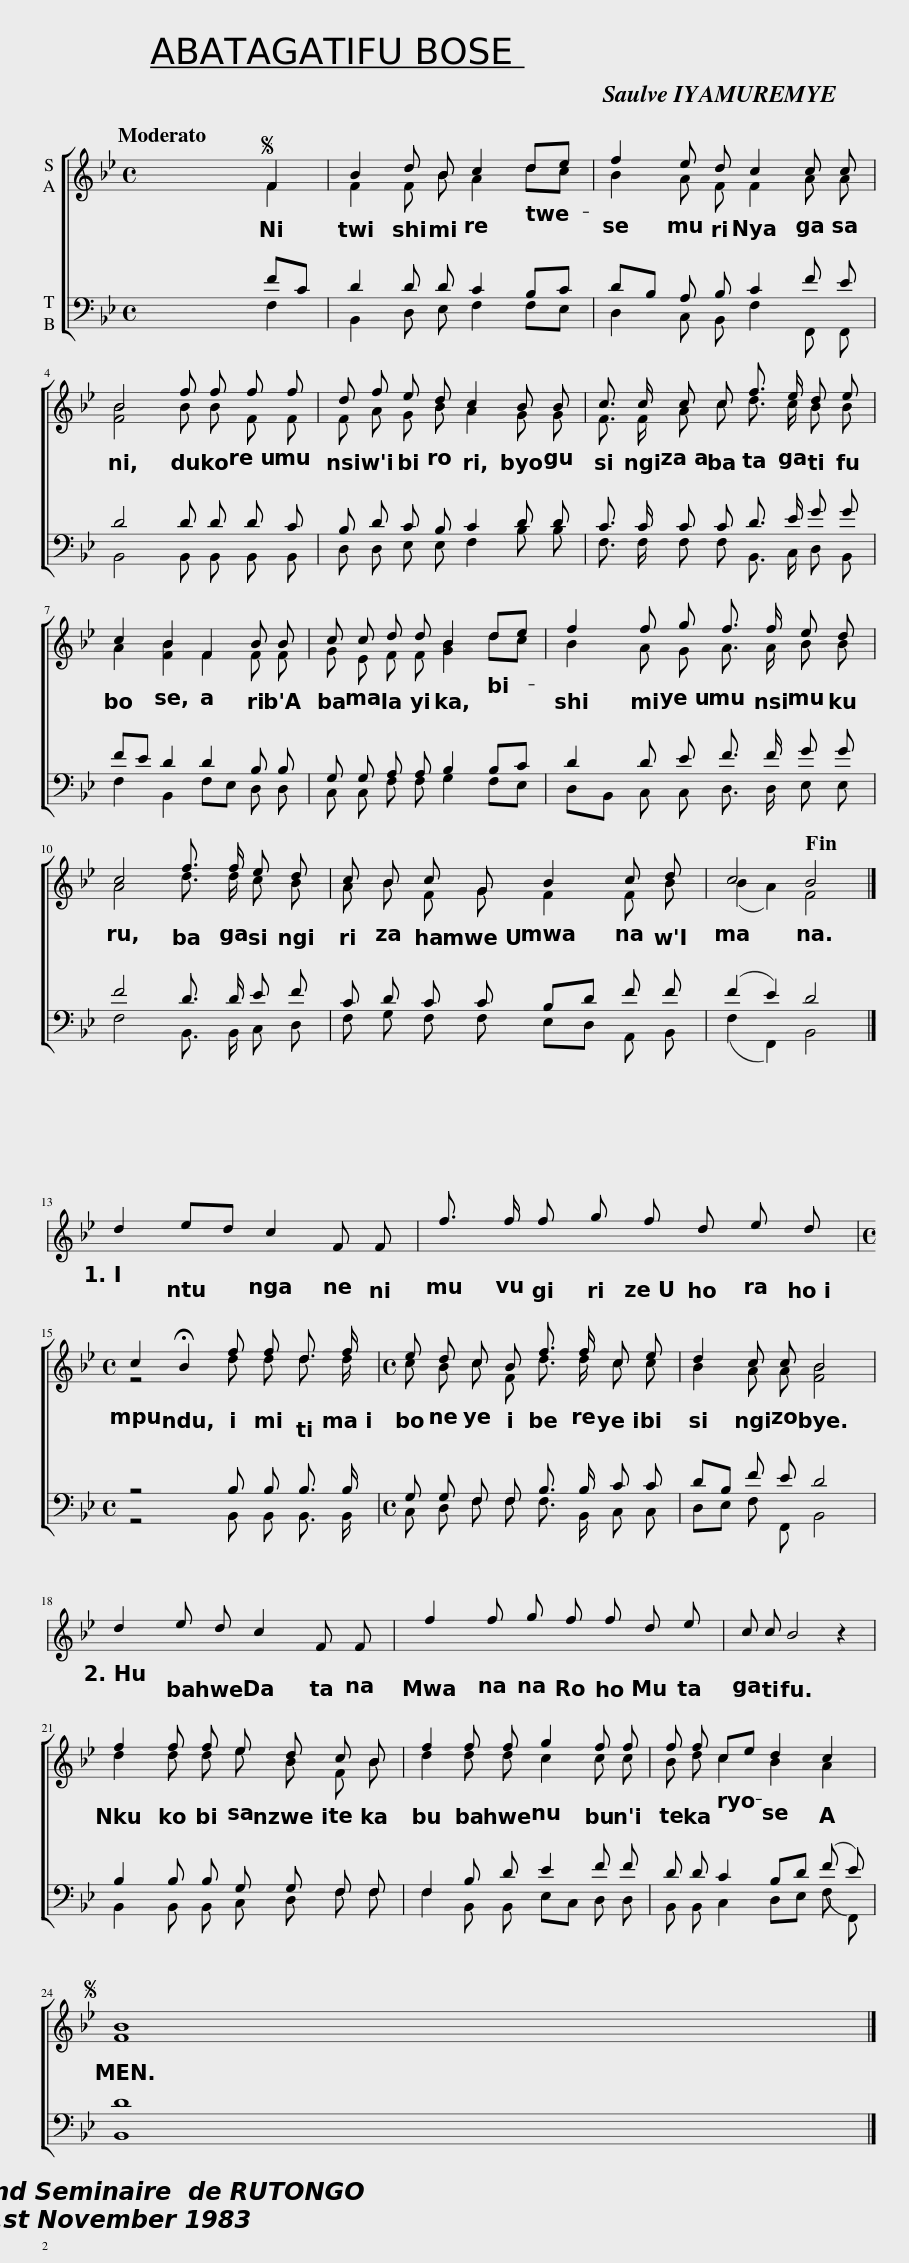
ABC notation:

X:1
%%score [ ( 1 2 ) ( 3 4 5 ) ]
L:1/8
M:4/4
I:linebreak $
K:Bb
V:1 treble
V:2 treble
V:3 bass
V:4 bass
V:5 bass
V:1
 x4 x2 F2 |S B2 d B c2 de | f2 e d c2 c c |$ B4 f f f f | d f e d c2 B B | %5
 c3/2 c/ c c f3/2 e/ d e |$ c2 B2 F2 B B | c c d d B2 de | f2 f g f3/2 f/ e d |$ c4 f3/2 f/ e d | %10
 c B c G B2 c d | c4 B4 |]$ d2 ed c2 F F | f3/2 f/ f g f d e d |$[M:4/4] c2 !fermata!B2 f f d3/2 f/ | %15
[M:4/4] e d c B f3/2 f/ c e | d2 c c B4 |$ d2 e d c2 F F | f2 f g f f d e | c c B4 z2 |$ %20
 f2 f f e d c B | f2 f f g2 f f | f f ce d2 c2 |$S B8 |] %24
V:2
 x6 F2 | F2 F B A2 dc | B2 A F F2 A A |$ [FB]4 B B F F | F A G B A2 G G | %5
 F3/2 F/ A c d3/2 c/ B B |$ A2 [FB]2 F2 F F | G E F F [GB]2 dc | B2 A G A3/2 A/ B B |$ A4 d3/2 d/ c B | %10
 A B F G F2 F B | (B2 A2) F4 |]$ x8 | x8 |$[M:4/4] z4 d d d3/2 d/ | %15
[M:4/4] c B c F d3/2 d/ c c | B2 A A [FB]4 |$ x8 | x8 | x8 |$ %20
 d2 d d e B F B | d2 d d c2 c c | B d c2 B2 A2 |$ F8 |] %24
V:3
 x8 | x8 | x8 |$ x8 | x8 | %5
 x8 |$ x8 | x8 | x8 |$ x8 | %10
 x8 | x8 |]$ x8 | x8 |$[M:4/4] x8 | %15
[M:4/4] x8 | x8 |$ x8 | x8 | x8 |$ %20
 x8 | x8 | x8 |$ x8 |] %24
V:4
 x6 FC | D2 D D C2 B,C | DB, A, B, C2 F E |$ D4 D D D C | B, D C B, C2 D D | %5
 C3/2 C/ C C D3/2 E/ G G |$ FE D2 D2 B, B, | G, G, A, A, B,2 B,C | D2 D E F3/2 F/ G G |$ F4 D3/2 D/ E F | %10
 C D C C B,D F F | (F2 E2) D4 |]$ x8 | x8 |$[M:4/4] z4 B, B, B,3/2 B,/ | %15
[M:4/4] G, G, F, F, B,3/2 B,/ C C | DB, F E D4 |$ x8 | x8 | x8 |$ %20
 B,2 B, B, G, G, F, F, | F,2 B, D E2 F F | D D C2 B,D (F E) |$ D8 |] %24
V:5
 x6 F,2 | B,,2 D, E, F,2 F,E, | D,2 C, B,, F,2 F,, F,, |$ B,,4 B,, B,, B,, B,, | D, D, E, E, F,2 B, B, | %5
 F,3/2 F,/ F, F, B,,3/2 C,/ D, B,, |$ F,2 B,,2 F,E, D, D, | C, C, F, F, G,2 F,E, | D,B,, C, C, D,3/2 D,/ E, E, |$ F,4 B,,3/2 B,,/ C, D, | %10
 F, G, F, F, E,D, A,, B,, | (F,2 F,,2) B,,4 |]$ x8 | x8 |$[M:4/4] z4 B,, B,, B,,3/2 B,,/ | %15
[M:4/4] C, D, F, F, F,3/2 B,,/ C, C, | D,E, F, F,, B,,4 |$ x8 | x8 | x8 |$ %20
 B,,2 B,, B,, C, D, F, F, | F,2 B,, B,, E,C, D, D, | B,, B,, C,2 D,E, (F, F,,) |$ B,,8 |] %24
